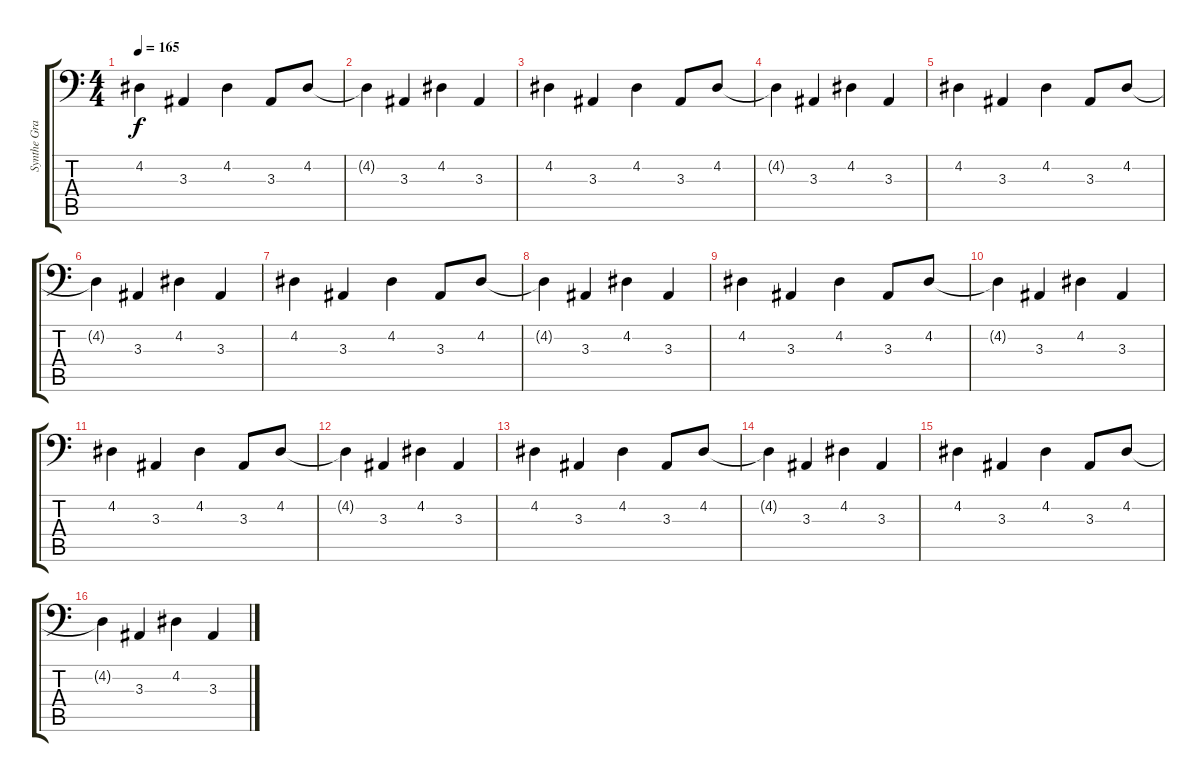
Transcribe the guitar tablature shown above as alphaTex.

\track ("Synthe Grave" "Synthe Gra") {instrument lead2sawtooth}
\staff {score tabs}
\tuning (E3 B2 G2 D2 A1 E1) {hide}
\ts (4 4)
\tempo 165
\clef f4
\ks c
4.2.4{dy f} 3.3.4 4.2.4 3.3.8 4.2.8 |
4.2{t}.4 3.3.4 4.2.4 3.3.4 |
4.2.4 3.3.4 4.2.4 3.3.8 4.2.8 |
4.2{t}.4 3.3.4 4.2.4 3.3.4 |
4.2.4 3.3.4 4.2.4 3.3.8 4.2.8 |
4.2{t}.4 3.3.4 4.2.4 3.3.4 |
4.2.4 3.3.4 4.2.4 3.3.8 4.2.8 |
4.2{t}.4 3.3.4 4.2.4 3.3.4 |
4.2.4 3.3.4 4.2.4 3.3.8 4.2.8 |
4.2{t}.4 3.3.4 4.2.4 3.3.4 |
4.2.4 3.3.4 4.2.4 3.3.8 4.2.8 |
4.2{t}.4 3.3.4 4.2.4 3.3.4 |
4.2.4 3.3.4 4.2.4 3.3.8 4.2.8 |
4.2{t}.4 3.3.4 4.2.4 3.3.4 |
4.2.4 3.3.4 4.2.4 3.3.8 4.2.8 |
4.2{t}.4 3.3.4 4.2.4 3.3.4
